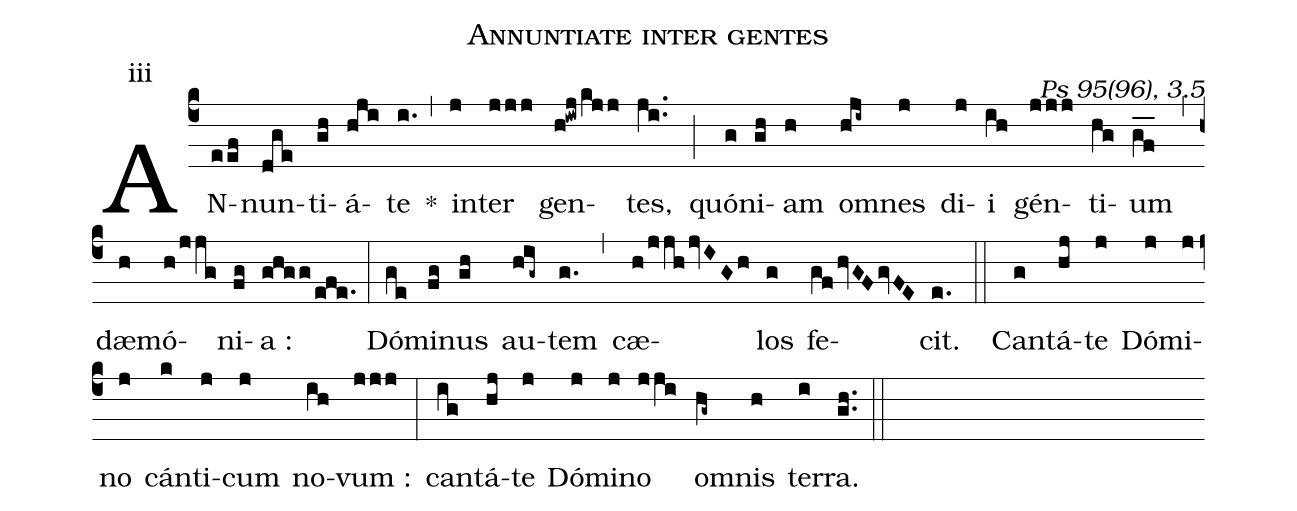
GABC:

name:Annuntiate inter gentes;
commentary: Ps 95(96), 3.5;
mode:iii;
%%
(c4) AN(eef)nun(dge)ti(gh)á(hji)te(i.) *(,) in(j)ter(jjj) gen(h!iwj/kjj)tes,(ji..) (;) quó(g)ni(gh)am(h) om(hji~)nes(j) di(j)i(ih) gén(jjj)ti(hg)um(gf__) (,) dæ(h)mó(h/jjg)ni(fg)a~:(ghgg/efe.) (:) Dó(ge)mi(fg)nus(gh) au(hig~)tem(g.) (,) cæ(h/jjh/jvIGh)los(g) fe(gf/hvGFgvFE)cit.(e.) (::) ∏ Can(g)tá(hj)te(j) Dó(j)mi(j)no(j) cán(k)ti(j)cum(j) no(ih)vum~:(jjj) (:) can(ig)tá(hj)te(j) Dó(j)mi(j)no(jji) om(hg~)nis(h) ter(i)ra.(gh..) (::)
